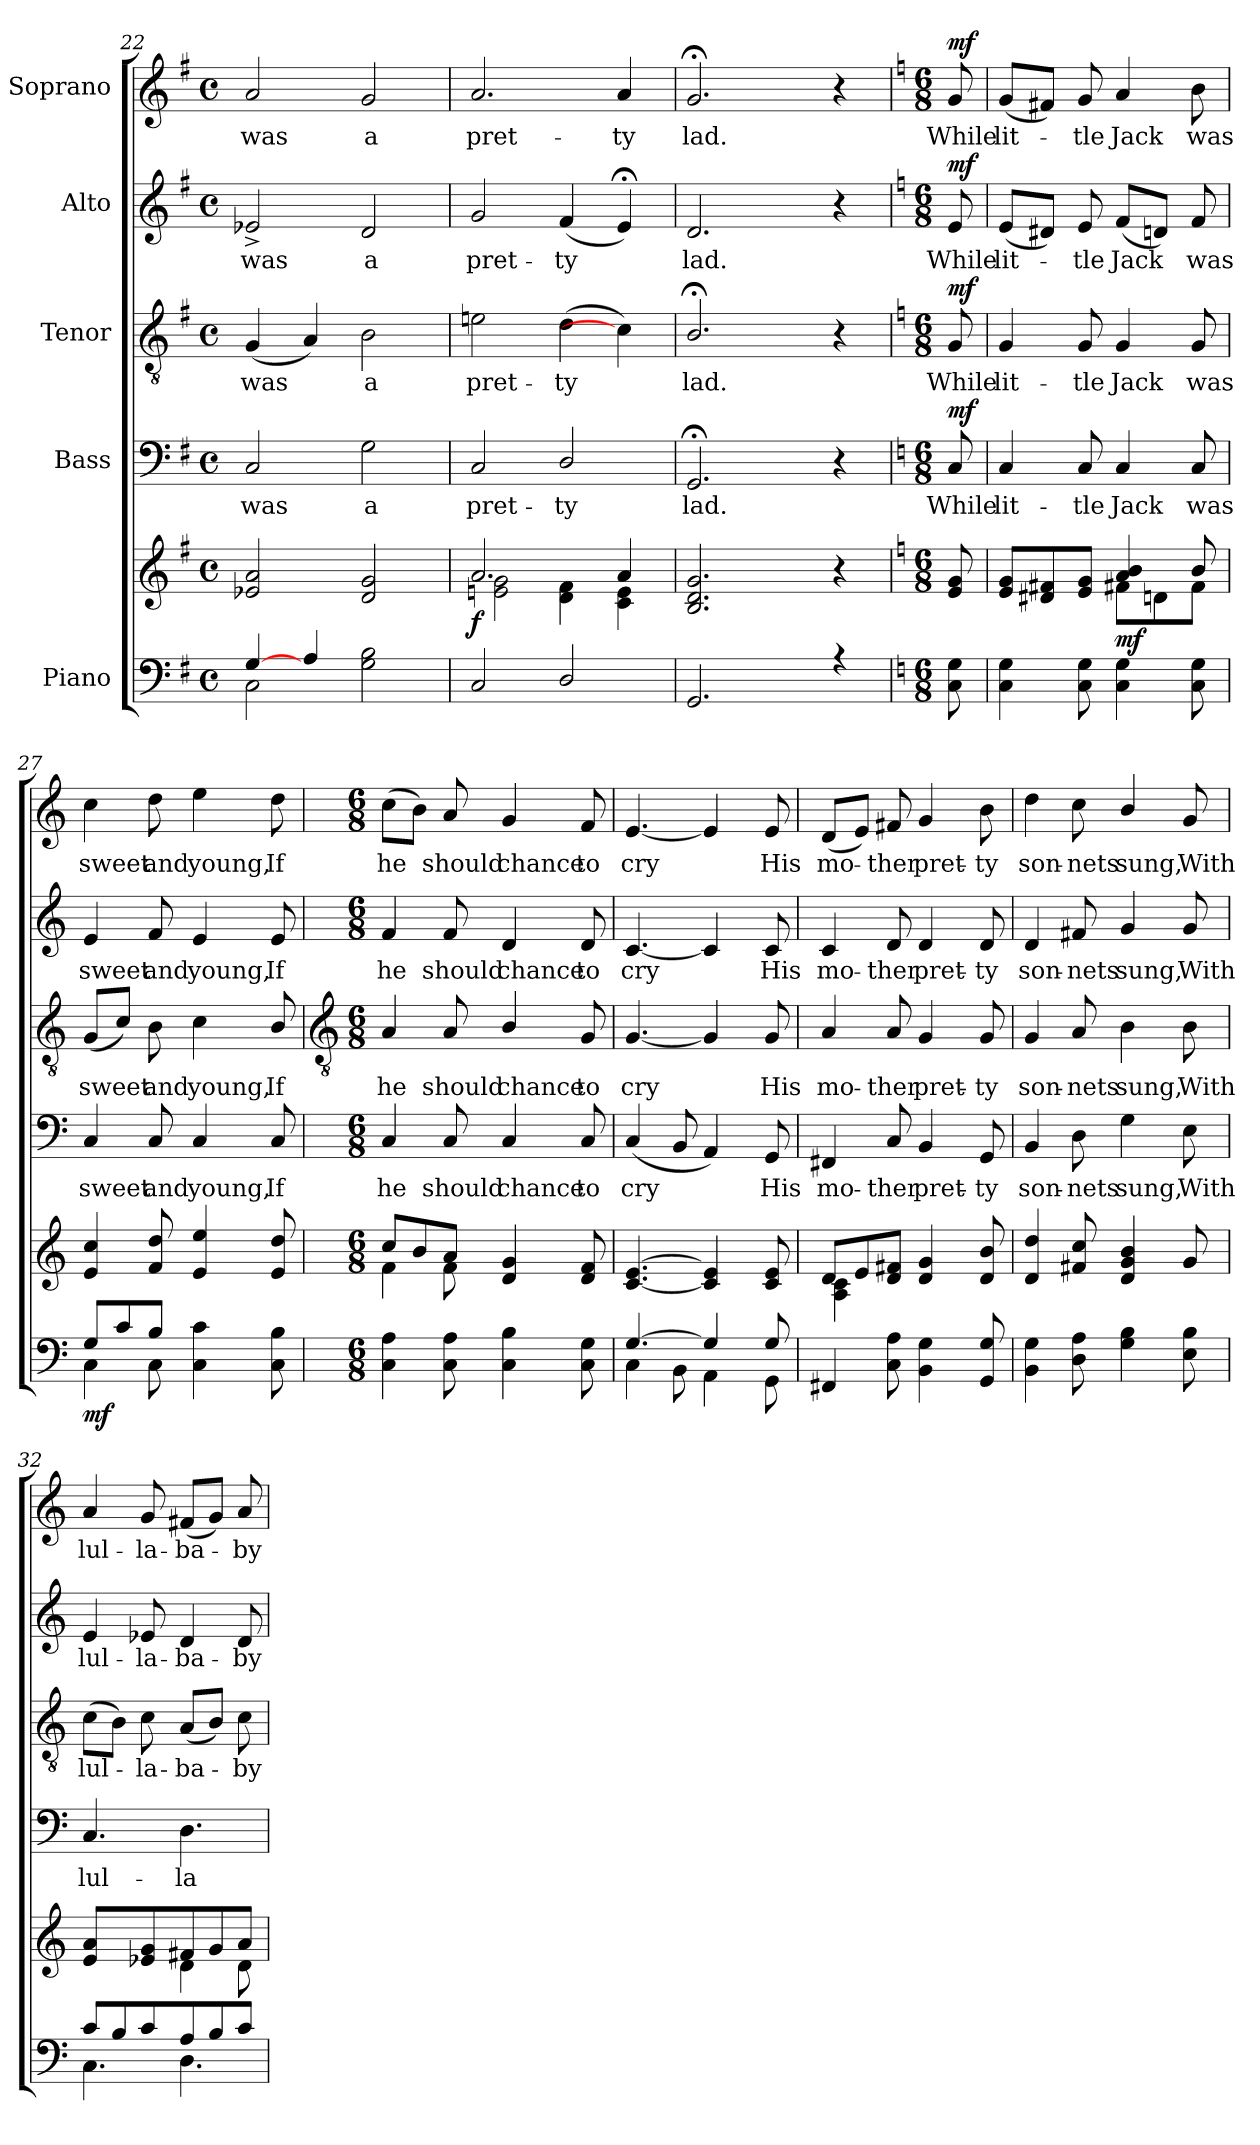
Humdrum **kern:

**kern	**kern	**dynam	**kern	**text	**dynam	**kern	**text	**dynam	**kern	**text	**dynam	**kern	**text	**dynam
*part5	*part5	*part5	*part4	*part4	*part4	*part3	*part3	*part3	*part2	*part2	*part2	*part1	*part1	*part1
*staff6	*staff5	*staff5/6	*staff4	*staff4	*staff4	*staff3	*staff3	*staff3	*staff2	*staff2	*staff2	*staff1	*staff1	*staff1
*I"Piano	*	*	*I"Bass	*	*	*I"Tenor	*	*	*I"Alto	*	*	*I"Soprano	*	*
*clefF4	*clefG2	*	*clefF4	*	*	*clefGv2	*	*	*clefG2	*	*	*clefG2	*	*
*k[f#]	*k[f#]	*	*k[f#]	*	*	*k[f#]	*	*	*k[f#]	*	*	*k[f#]	*	*
*G:	*G:	*	*G:	*	*	*G:	*	*	*G:	*	*	*G:	*	*
*M4/4	*M4/4	*	*M4/4	*	*	*M4/4	*	*	*M4/4	*	*	*M4/4	*	*
*met(c)	*met(c)	*	*met(c)	*	*	*met(c)	*	*	*met(c)	*	*	*met(c)	*	*
=22	=22	=22	=22	=22	=22	=22	=22	=22	=22	=22	=22	=22	=22	=22
*^	*^	*	*	*	*	*	*	*	*	*	*	*	*	*
!	!	!	!	!	!	!LO:LY:b	!	!	!LO:LY:b	!	!	!LO:LY:b	!	!	!LO:LY:b	!
[4G/	2C\	2e-X/ 2a/	2ryy	.	2C	was	.	(<4G	was	.	2e-X^	was	.	2a	was	.
4A/	.	.	.	.	.	.	.	4A)	.	.	.	.	.	.	.	.
!	!	!	!	!	!	!LO:LY:b	!	!	!LO:LY:b	!	!	!LO:LY:b	!	!	!LO:LY:b	!
2ryy	2G 2B	2d/ 2g/	2ryy	.	2G	a	.	2B	a	.	2d	a	.	2g	a	.
=23	=23	=23	=23	=23	=23	=23	=23	=23	=23	=23	=23	=23	=23	=23	=23	=23
!	!	!	!	!LO:DY:b	!	!LO:LY:b	!	!	!LO:LY:b	!	!	!LO:LY:b	!	!	!LO:LY:b	!
2C/	2ryy	2.a/	2en\ 2g\	f	2C	pret-	.	2en	pret-	.	2g	pret-	.	2.a	pret-	.
!	!	!	!	!	!	!LO:LY:b	!	!	!LO:LY:b	!	!	!LO:LY:b	!	!	!	!
2D/	2ryy	.	4d\ 4f#\	.	2D/	-ty	.	(>4d	-ty	.	(<4f#	-ty	.	.	.	.
!	!	!	!	!	!	!	!	!	!	!	!	!	!	!	!LO:LY:b	!
.	.	4a/	4c\ 4e\	.	.	.	.	4c])	.	.	4e;<)	.	.	4a	-ty	.
=24	=24	=24	=24	=24	=24	=24	=24	=24	=24	=24	=24	=24	=24	=24	=24	=24
!	!	!	!	!	!	!LO:LY:b	!	!	!LO:LY:b	!	!	!LO:LY:b	!	!	!LO:LY:b	!
2.GG/	1ryy	2.B/ 2.d/ 2.g/	2ryy	.	2.GG;<	lad.	.	2.B;</	lad.	.	2.d	lad.	.	2.g;<	lad.	.
.	.	.	2ryy	.	.	.	.	.	.	.	.	.	.	.	.	.
4r	.	4r	.	.	4r	.	.	4r	.	.	4r	.	.	4r	.	.
=25	=25	=25	=25	=25	=25	=25	=25	=25	=25	=25	=25	=25	=25	=25	=25	=25
*k[]	*	*k[]	*	*	*k[]	*	*	*k[]	*	*	*k[]	*	*	*k[]	*	*
*C:	*	*C:	*	*	*C:	*	*	*C:	*	*	*C:	*	*	*C:	*	*
*M6/8	*	*M6/8	*	*	*M6/8	*	*	*M6/8	*	*	*M6/8	*	*	*M6/8	*	*
!	!	!	!	!LO:DY:b=2	!	!LO:LY:b	!	!	!LO:LY:b	!	!	!LO:LY:b	!	!	!LO:LY:b	!
!	!	!	!	!LO:DY:n=1:b	!	!	!LO:DY:b	!	!	!LO:DY:b	!	!	!LO:DY:b	!	!	!LO:DY:b
8C\ 8G\	8ryy	8e/ 8g/	8ryy	mf mf	8C	While	mf	8G	While	mf	8e	While	mf	8g	While	mf
=26	=26	=26	=26	=26	=26	=26	=26	=26	=26	=26	=26	=26	=26	=26	=26	=26
!	!	!	!	!	!	!LO:LY:b	!	!	!LO:LY:b	!	!	!LO:LY:b	!	!	!LO:LY:b	!
4C\ 4G\	2ryy	8e/ 8g/L	4ryy	.	4C	lit-	.	4G	lit-	.	(<8eL	lit-	.	(<8gL	lit-	.
.	.	8d#X/ 8f#X/	.	.	.	.	.	.	.	.	8d#XJ)	.	.	8f#XJ)	.	.
!	!	!	!	!	!	!LO:LY:b	!	!	!LO:LY:b	!	!	!LO:LY:b	!	!	!LO:LY:b	!
8C\ 8G\	.	8e/ 8g/J	8ryy	.	8C	-tle	.	8G	-tle	.	8e	tle	.	8g	tle	.
!	!	!	!	!LO:DY:b	!	!LO:LY:b	!	!	!LO:LY:b	!	!	!LO:LY:b	!	!	!LO:LY:b	!
4C\ 4G\	.	4a/ 4b/	8f#X\L	mf	4C	Jack	.	4G	Jack	.	(<8fL	Jack	.	4a	Jack	.
.	4ryy	.	8d\	.	.	.	.	.	.	.	8dnJ)	.	.	.	.	.
!	!	!	!	!	!	!LO:LY:b	!	!	!LO:LY:b	!	!	!LO:LY:b	!	!	!LO:LY:b	!
8C\ 8G\	.	8b/	8f#\J	.	8C	was	.	8G	was	.	8f	was	.	8b	was	.
=27	=27	=27	=27	=27	=27	=27	=27	=27	=27	=27	=27	=27	=27	=27	=27	=27
!	!	!	!	!LO:DY:b=2	!	!LO:LY:b	!	!	!LO:LY:b	!	!	!LO:LY:b	!	!	!LO:LY:b	!
8G/L	4C\	4e/ 4cc/	2.ryy	mf	4C	sweet	.	(<8GL	sweet	.	4e	sweet	.	4cc	sweet	.
8c/	.	.	.	.	.	.	.	8cJ)	.	.	.	.	.	.	.	.
!	!	!	!	!	!	!LO:LY:b	!	!	!LO:LY:b	!	!	!LO:LY:b	!	!	!LO:LY:b	!
8B/J	8C\	8f/ 8dd/	.	.	8C	and	.	8B	and	.	8f	and	.	8dd	and	.
!	!	!	!	!	!	!LO:LY:b	!	!	!LO:LY:b	!	!	!LO:LY:b	!	!	!LO:LY:b	!
4C\ 4c\	8ryy	4e/ 4ee/	.	.	4C	young,	.	4c	young,	.	4e	young,	.	4ee	young,	.
.	4ryy	.	.	.	.	.	.	.	.	.	.	.	.	.	.	.
!	!	!	!	!	!	!LO:LY:b	!	!	!LO:LY:b	!	!	!LO:LY:b	!	!	!LO:LY:b	!
8C\ 8B\	.	8e/ 8dd/	.	.	8C	If	.	8B/	If	.	8e	If	.	8dd	If	.
!!LO:LB:g=z
=28	=28	=28	=28	=28	=28	=28	=28	=28	=28	=28	=28	=28	=28	=28	=28	=28
*	*	*	*	*	*	*	*	*clefGv2	*	*	*	*	*	*	*	*
*M6/8	*	*M6/8	*	*	*M6/8	*	*	*M6/8	*	*	*M6/8	*	*	*M6/8	*	*
!	!	!	!	!	!	!LO:LY:b	!	!	!LO:LY:b	!	!	!LO:LY:b	!	!	!LO:LY:b	!
4C\ 4A\	2ryy	8cc/L	4f\	.	4C	he	.	4A	he	.	4f	he	.	(>8ccL	he	.
.	.	8b/	.	.	.	.	.	.	.	.	.	.	.	8bJ)	.	.
!	!	!	!	!	!	!LO:LY:b	!	!	!LO:LY:b	!	!	!LO:LY:b	!	!	!LO:LY:b	!
8C\ 8A\	.	8a/J	8f\	.	8C	should	.	8A	should	.	8f	should	.	8a	should	.
!	!	!	!	!	!	!LO:LY:b	!	!	!LO:LY:b	!	!	!LO:LY:b	!	!	!LO:LY:b	!
4C\ 4B\	.	4d/ 4g/	8ryy	.	4C	chance	.	4B/	chance	.	4d	chance	.	4g	chance	.
.	4ryy	.	4ryy	.	.	.	.	.	.	.	.	.	.	.	.	.
!	!	!	!	!	!	!LO:LY:b	!	!	!LO:LY:b	!	!	!LO:LY:b	!	!	!LO:LY:b	!
8C\ 8G\	.	8d/ 8f/	.	.	8C	to	.	8G	to	.	8d	to	.	8f	to	.
=29	=29	=29	=29	=29	=29	=29	=29	=29	=29	=29	=29	=29	=29	=29	=29	=29
!	!	!	!	!	!	!LO:LY:b	!	!	!LO:LY:b	!	!	!LO:LY:b	!	!	!LO:LY:b	!
[4.G/	4C\	[4.c/ [4.e/	2ryy	.	(<4C	cry	.	[4.G	cry	.	[4.c	cry	.	[4.e	cry	.
.	8BB\	.	.	.	8BB	.	.	.	.	.	.	.	.	.	.	.
4G/]	4AA\	4c/] 4e/]	.	.	4AA)	.	.	4G]	.	.	4c]	.	.	4e]	.	.
.	.	.	4ryy	.	.	.	.	.	.	.	.	.	.	.	.	.
!	!	!	!	!	!	!LO:LY:b	!	!	!LO:LY:b	!	!	!LO:LY:b	!	!	!LO:LY:b	!
8G/	8GG\	8c/ 8e/	.	.	8GG	His	.	8G	His	.	8c	His	.	8e	His	.
=30	=30	=30	=30	=30	=30	=30	=30	=30	=30	=30	=30	=30	=30	=30	=30	=30
!	!	!	!	!	!	!LO:LY:b	!	!	!LO:LY:b	!	!	!LO:LY:b	!	!	!LO:LY:b	!
4FF#X	2.ryy	8d/L	4A\ 4c\	.	4FF#X	mo-	.	4A	mo-	.	4c	mo-	.	(<8dL	mo-	.
.	.	8e/	.	.	.	.	.	.	.	.	.	.	.	8eJ)	.	.
!	!	!	!	!	!	!LO:LY:b	!	!	!LO:LY:b	!	!	!LO:LY:b	!	!	!LO:LY:b	!
8C\ 8A\	.	8d/ 8f#X/J	4ryy	.	8C	-ther	.	8A	-ther	.	8d	-ther	.	8f#X	ther	.
!	!	!	!	!	!	!LO:LY:b	!	!	!LO:LY:b	!	!	!LO:LY:b	!	!	!LO:LY:b	!
4BB\ 4G\	.	4d/ 4g/	.	.	4BB	pret-	.	4G	pret-	.	4d	pret-	.	4g	pret-	.
.	.	.	4ryy	.	.	.	.	.	.	.	.	.	.	.	.	.
!	!	!	!	!	!	!LO:LY:b	!	!	!LO:LY:b	!	!	!LO:LY:b	!	!	!LO:LY:b	!
8GG 8G	.	8d/ 8b/	.	.	8GG	-ty	.	8G	-ty	.	8d	-ty	.	8b	-ty	.
=31	=31	=31	=31	=31	=31	=31	=31	=31	=31	=31	=31	=31	=31	=31	=31	=31
!	!	!	!	!	!	!LO:LY:b	!	!	!LO:LY:b	!	!	!LO:LY:b	!	!	!LO:LY:b	!
4BB 4G	2ryy	4d/ 4dd/	4ryy	.	4BB	son-	.	4G	son-	.	4d	son-	.	4dd	son-	.
!	!	!	!	!	!	!LO:LY:b	!	!	!LO:LY:b	!	!	!LO:LY:b	!	!	!LO:LY:b	!
8D 8A	.	8f#X/ 8cc/	8ryy	.	8D	-nets	.	8A	-nets	.	8f#X	-nets	.	8cc	-nets	.
!	!	!	!	!	!	!LO:LY:b	!	!	!LO:LY:b	!	!	!LO:LY:b	!	!	!LO:LY:b	!
4G 4B	.	4d/ 4g/ 4b/	4ryy	.	4G	sung,	.	4B	sung,	.	4g	sung,	.	4b/	sung,	.
.	8ryy	.	.	.	.	.	.	.	.	.	.	.	.	.	.	.
!	!	!	!	!	!	!LO:LY:b	!	!	!LO:LY:b	!	!	!LO:LY:b	!	!	!LO:LY:b	!
8E 8B	8ryy	8g/	8ryy	.	8E	With	.	8B	With	.	8g	With	.	8g	With	.
=32	=32	=32	=32	=32	=32	=32	=32	=32	=32	=32	=32	=32	=32	=32	=32	=32
!	!	!	!	!	!	!LO:LY:b	!	!	!LO:LY:b	!	!	!LO:LY:b	!	!	!LO:LY:b	!
8c/L	4.C\	4e/ 4a/	4ryy	.	4.C	lul-	.	(>8cL	lul-	.	4e	lul-	.	4a	lul-	.
8B/	.	.	.	.	.	.	.	8BJ)	.	.	.	.	.	.	.	.
!	!	!	!	!	!	!	!	!	!LO:LY:b	!	!	!LO:LY:b	!	!	!LO:LY:b	!
8c/J	.	8e-X/ 8g/	8ryy	.	.	.	.	8c	la-	.	8e-X	-la-	.	8g	-la-	.
!	!	!	!	!	!	!LO:LY:b	!	!	!LO:LY:b	!	!	!LO:LY:b	!	!	!LO:LY:b	!
8A/	4.D\	8f#X/	4d\	.	4.D	-la-	.	(<8AL	-ba-	.	4d	-ba-	.	(<8f#XL	-ba-	.
8B/	.	8g/	.	.	.	.	.	8BJ)	.	.	.	.	.	8gJ)	.	.
!	!	!	!	!	!	!	!	!	!LO:LY:b	!	!	!LO:LY:b	!	!	!LO:LY:b	!
8c/J	.	8a/J	8d\	.	.	.	.	8c	-by	.	8d	-by	.	8a	by	.
*v	*v	*	*	*	*	*	*	*	*	*	*	*	*	*	*	*
*	*v	*v	*	*	*	*	*	*	*	*	*	*	*	*	*
=	=	=	=	=	=	=	=	=	=	=	=	=	=	=
*-	*-	*-	*-	*-	*-	*-	*-	*-	*-	*-	*-	*-	*-	*-
